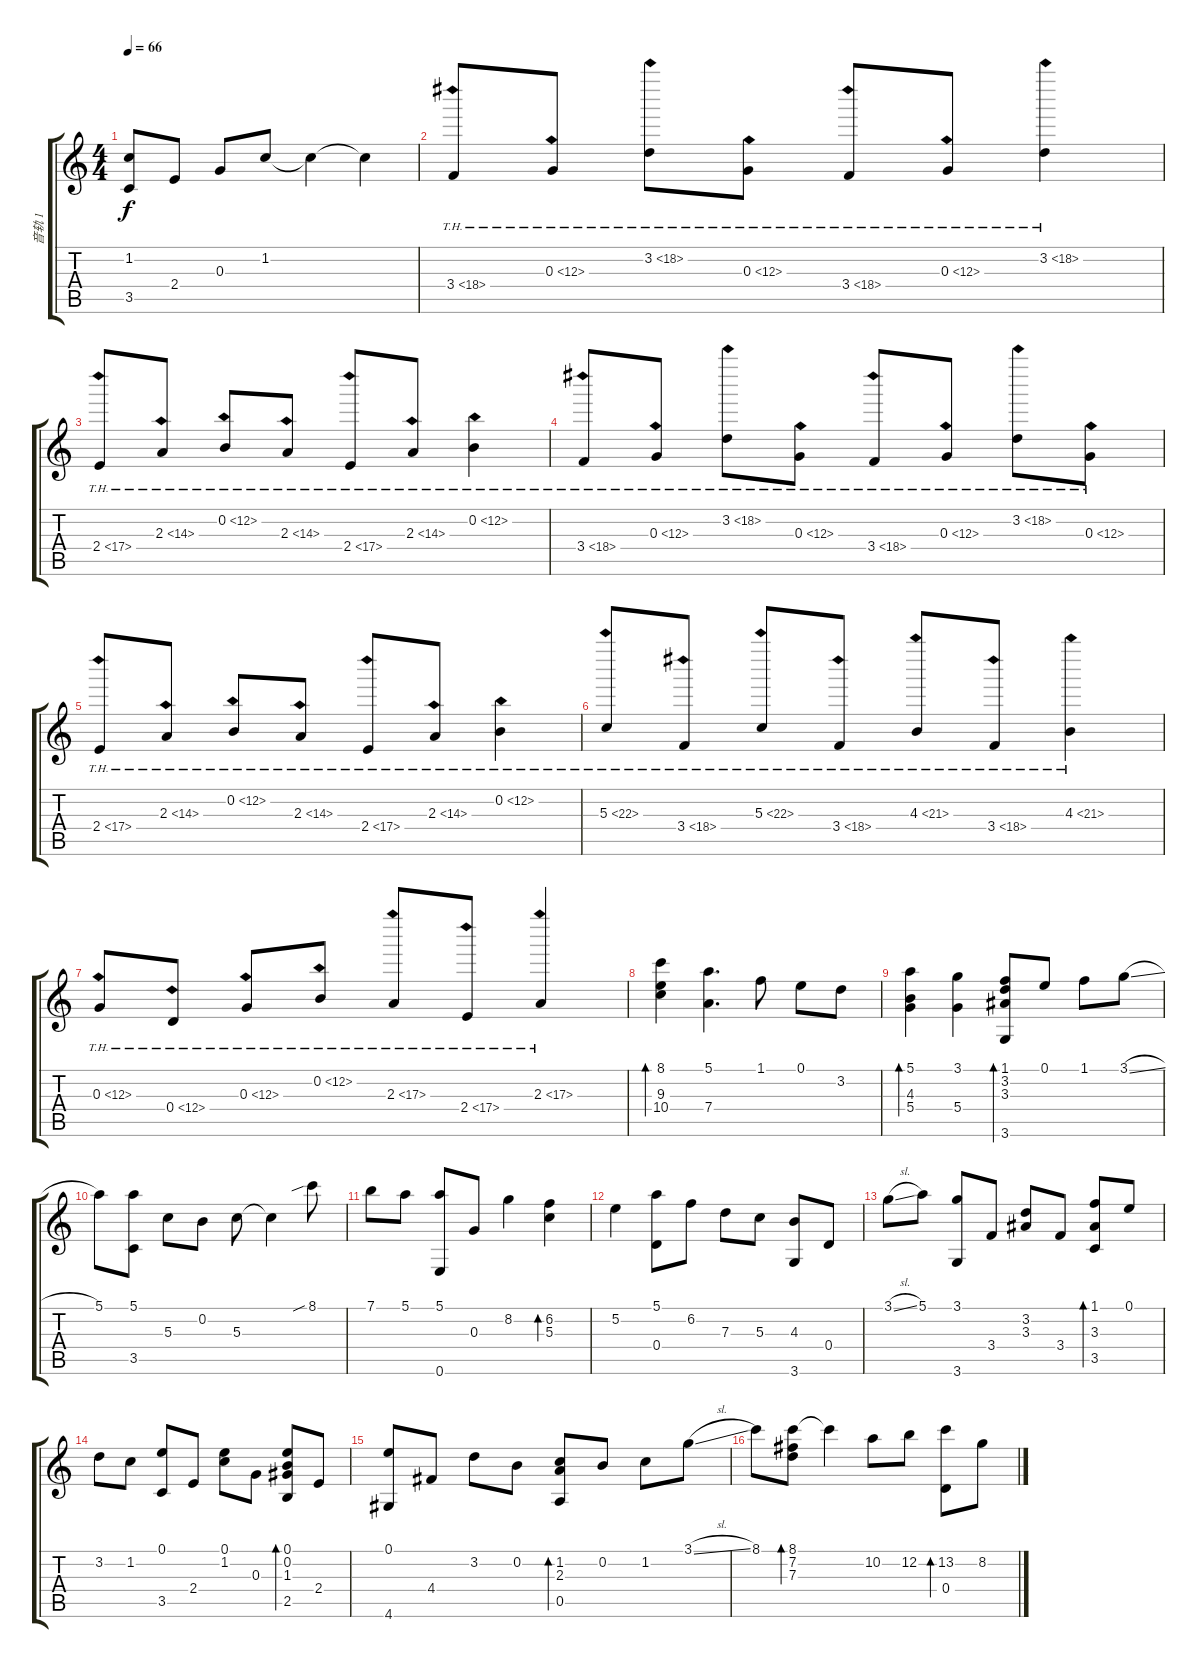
\track ("音轨 1" "音轨 1") {instrument acousticguitarsteel}
\staff {score tabs}
\tuning (E4 B3 G3 D3 A2 E2) {hide}
\ts (4 4)
\tempo 66
\clef g2
\ks c
(1.2{t} 3.5).8{dy f} 2.4.8 0.3.8 1.2.8 1.2{t}.4 1.2{t}.4 |
3.4{th 15}.8 0.3{th 12}.8 3.2{th 15}.8 0.3{th 12}.8 3.4{th 15}.8 0.3{th 12}.8 3.2{th 15}.4 |
2.4{th 15}.8 2.3{th 12}.8 0.2{th 12}.8 2.3{th 12}.8 2.4{th 15}.8 2.3{th 12}.8 0.2{th 12}.4 |
3.4{th 15}.8 0.3{th 12}.8 3.2{th 15}.8 0.3{th 12}.8 3.4{th 15}.8 0.3{th 12}.8 3.2{th 15}.8 0.3{th 12}.8 |
2.4{th 15}.8 2.3{th 12}.8 0.2{th 12}.8 2.3{th 12}.8 2.4{th 15}.8 2.3{th 12}.8 0.2{th 12}.4 |
5.3{th 17}.8 3.4{th 15}.8 5.3{th 17}.8 3.4{th 15}.8 4.3{th 17}.8 3.4{th 15}.8 4.3{th 17}.4 |
0.3{th 12}.8 0.4{th 12}.8 0.3{th 12}.8 0.2{th 12}.8 2.3{th 15}.8 2.4{th 15}.8 2.3{th 15}.4 |
(8.1 9.3 10.4).4{bd 60} (5.1 7.4).4{d} 1.1.8 0.1.8 3.2.8 |
(5.1 4.3 5.4).4{bd 60} (3.1 5.4).4 (1.1 3.2 3.3 3.6).8{bd 60} 0.1.8 1.1.8 3.1{sl}.8 |
5.1.8 (5.1 3.5).8 5.3.8 0.2.8 5.3.8 5.3{t}.4 8.1{sib}.8 |
7.1.8 5.1.8 (5.1 0.6).8 0.3.8 8.2.4 (6.2 5.3).4{bd 60} |
5.2.4 (5.1 0.4).8 6.2.8 7.3.8 5.3.8 (4.3 3.6).8 0.4.8 |
3.1{sl}.8 5.1.8 (3.1 3.6).8 3.4.8 (3.2 3.3).8 3.4.8 (1.1 3.3 3.5).8{bd 60} 0.1.8 |
3.2.8 1.2.8 (0.1 3.5).8 2.4.8 (0.1 1.2).8 0.3.8 (0.1 0.2 1.3 2.5).8{bd 60} 2.4.8 |
(0.1 4.6).8 4.4.8 3.2.8 0.2.8 (1.2 2.3 0.5).8{bd 60} 0.2.8 1.2.8 3.1{sl}.8 |
8.1.8 (8.1 7.2 7.3).8{bd 60} 8.1{t}.4 10.2.8 12.2.8 (13.2 0.4).8{bd 60} 8.2.8
